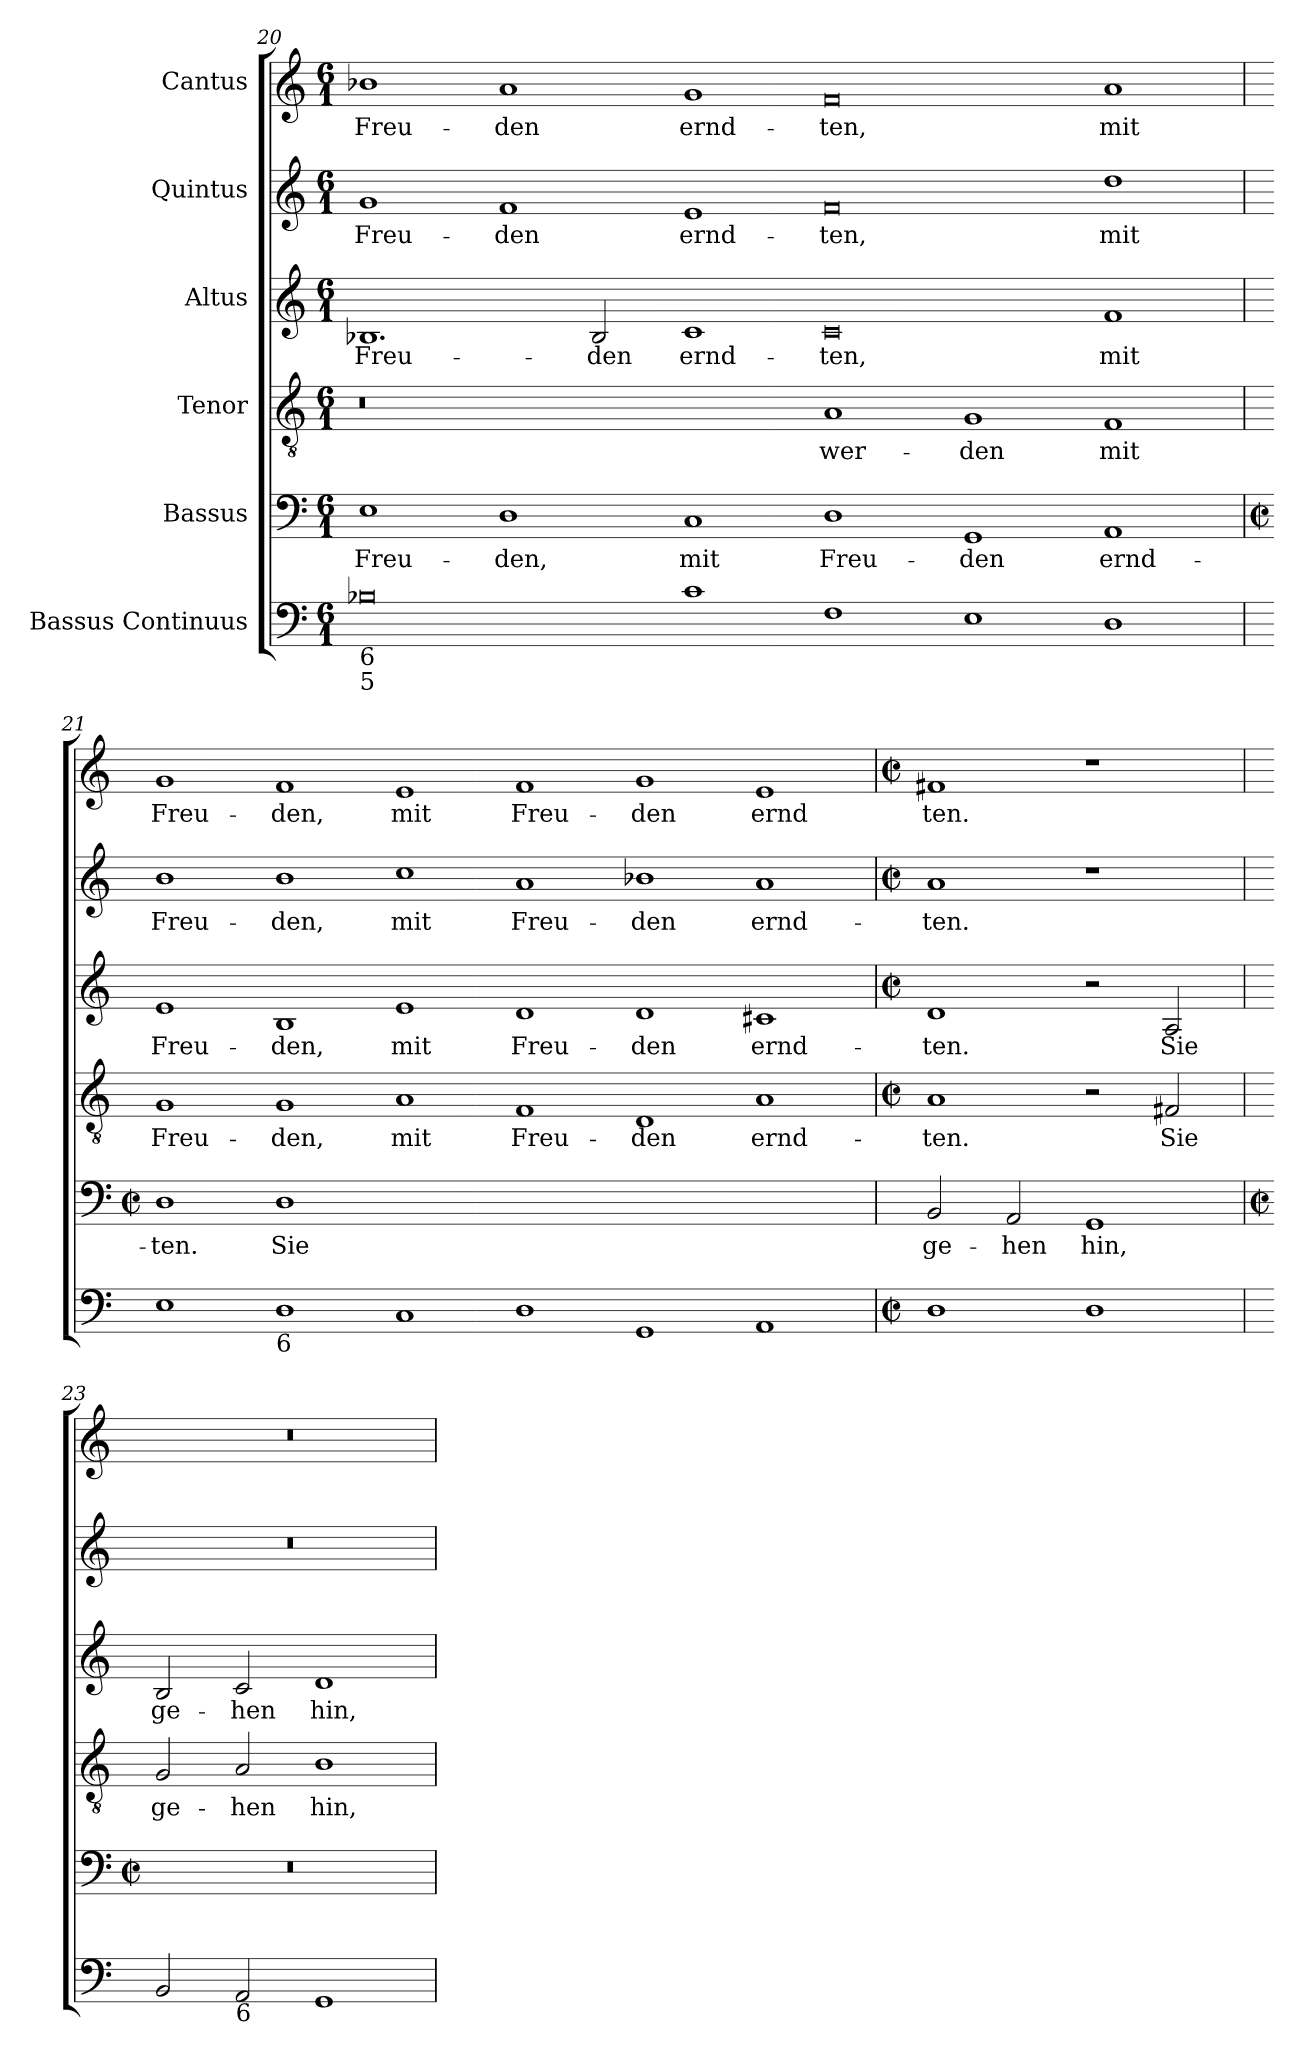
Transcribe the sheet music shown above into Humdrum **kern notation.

**kern	**kern	**text	**kern	**text	**kern	**text	**kern	**text	**kern	**text
*part6	*part5	*part5	*part4	*part4	*part3	*part3	*part2	*part2	*part1	*part1
*staff6	*staff5	*staff5	*staff4	*staff4	*staff3	*staff3	*staff2	*staff2	*staff1	*staff1
*I"Bassus Continuus	*I"Bassus	*	*I"Tenor	*	*I"Altus	*	*I"Quintus	*	*I"Cantus	*
!!LO:LB:g=z
*clefF4	*clefF4	*	*clefGv2	*	*clefG2	*	*clefG2	*	*clefG2	*
*k[]	*k[]	*	*k[]	*	*k[]	*	*k[]	*	*k[]	*
*C:	*C:	*	*C:	*	*C:	*	*C:	*	*C:	*
*M6/1	*M6/1	*	*M6/1	*	*M6/1	*	*M6/1	*	*M6/1	*
=20	=20	=20	=20	=20	=20	=20	=20	=20	=20	=20
!LO:TX:b:t=6	!	!	!	!	!	!	!	!	!	!
!LO:TX:b:t=5	!	!	!	!	!	!	!	!	!	!
!	!	!LO:LY:b	!	!	!	!LO:LY:b	!	!LO:LY:b	!	!LO:LY:b
0B-X	1E	Freu-	0.r	.	1.B-X	Freu-	1g	Freu-	1b-X	Freu-
!	!	!LO:LY:b	!	!	!	!	!	!LO:LY:b	!	!LO:LY:b
.	1D	-den,	.	.	.	.	1f	-den	1a	-den
!	!	!	!	!	!	!LO:LY:b	!	!	!	!
.	.	.	.	.	2B-	-den	.	.	.	.
!	!	!LO:LY:b	!	!	!	!LO:LY:b	!	!LO:LY:b	!	!LO:LY:b
1c	1C	mit	.	.	1c	ernd-	1e	ernd-	1g	ernd-
!	!	!LO:LY:b	!	!LO:LY:b	!	!LO:LY:b	!	!LO:LY:b	!	!LO:LY:b
1F	1D	Freu-	1A	wer-	0c	-ten,	0f	-ten,	0f	-ten,
!	!	!LO:LY:b	!	!LO:LY:b	!	!	!	!	!	!
1E	1GG	-den	1G	-den	.	.	.	.	.	.
!	!	!LO:LY:b	!	!LO:LY:b	!	!LO:LY:b	!	!LO:LY:b	!	!LO:LY:b
1D	1AA	ernd-	1F	mit	1f	mit	1dd	mit	1a	mit
=21	=21	=21	=21	=21	=21	=21	=21	=21	=21	=21
*	*M4/2	*	*	*	*	*	*	*	*	*
*	*met(c|)	*	*	*	*	*	*	*	*	*
!	!	!LO:LY:b	!	!LO:LY:b	!	!LO:LY:b	!	!LO:LY:b	!	!LO:LY:b
1E	1D	-ten.	1G	Freu-	1e	Freu-	1b	Freu-	1g	Freu-
!LO:TX:b:t=6	!	!	!	!	!	!	!	!	!	!
!	!	!LO:LY:b	!	!LO:LY:b	!	!LO:LY:b	!	!LO:LY:b	!	!LO:LY:b
1D	1D	Sie	1G	-den,	1B	-den,	1b	-den,	1f	-den,
!	!	!	!	!LO:LY:b	!	!LO:LY:b	!	!LO:LY:b	!	!LO:LY:b
1C	00ryy	.	1A	mit	1e	mit	1cc	mit	1e	mit
!	!	!	!	!LO:LY:b	!	!LO:LY:b	!	!LO:LY:b	!	!LO:LY:b
1D	.	.	1F	Freu-	1d	Freu-	1a	Freu-	1f	Freu-
!	!	!	!	!LO:LY:b	!	!LO:LY:b	!	!LO:LY:b	!	!LO:LY:b
1GG	.	.	1D	-den	1d	-den	1b-X	-den	1g	-den
!	!	!	!	!LO:LY:b	!	!LO:LY:b	!	!LO:LY:b	!	!LO:LY:b
1AA	.	.	1A	ernd-	1c#X	ernd-	1a	ernd-	1e	ernd
=22	=22	=22	=22	=22	=22	=22	=22	=22	=22	=22
*M4/2	*	*	*M4/2	*	*M4/2	*	*M4/2	*	*M4/2	*
*met(c|)	*	*	*met(c|)	*	*met(c|)	*	*met(c|)	*	*met(c|)	*
!	!	!LO:LY:b	!	!LO:LY:b	!	!LO:LY:b	!	!LO:LY:b	!	!LO:LY:b
1D	2BB	ge-	1A	-ten.	1d	-ten.	1a	-ten.	1f#X	ten.
!	!	!LO:LY:b	!	!	!	!	!	!	!	!
.	2AA	-hen	.	.	.	.	.	.	.	.
!	!	!LO:LY:b	!	!	!	!	!	!	!	!
1D	1GG	hin,	2r	.	2r	.	1r	.	1r	.
!	!	!	!	!LO:LY:b	!	!LO:LY:b	!	!	!	!
.	.	.	2F#X	Sie	2A	Sie	.	.	.	.
!!LO:LB:g=z
=23	=23	=23	=23	=23	=23	=23	=23	=23	=23	=23
*	*M4/2	*	*	*	*	*	*	*	*	*
*	*met(c|)	*	*	*	*	*	*	*	*	*
!	!	!	!	!LO:LY:b	!	!LO:LY:b	!	!	!	!
2BB	0r	.	2G	ge-	2B	ge-	0r	.	0r	.
!LO:TX:b:t=6	!	!	!	!	!	!	!	!	!	!
!	!	!	!	!LO:LY:b	!	!LO:LY:b	!	!	!	!
2AA	.	.	2A	-hen	2c	-hen	.	.	.	.
!	!	!	!	!LO:LY:b	!	!LO:LY:b	!	!	!	!
1GG	.	.	1B	hin,	1d	hin,	.	.	.	.
=	=	=	=	=	=	=	=	=	=	=
*-	*-	*-	*-	*-	*-	*-	*-	*-	*-	*-
